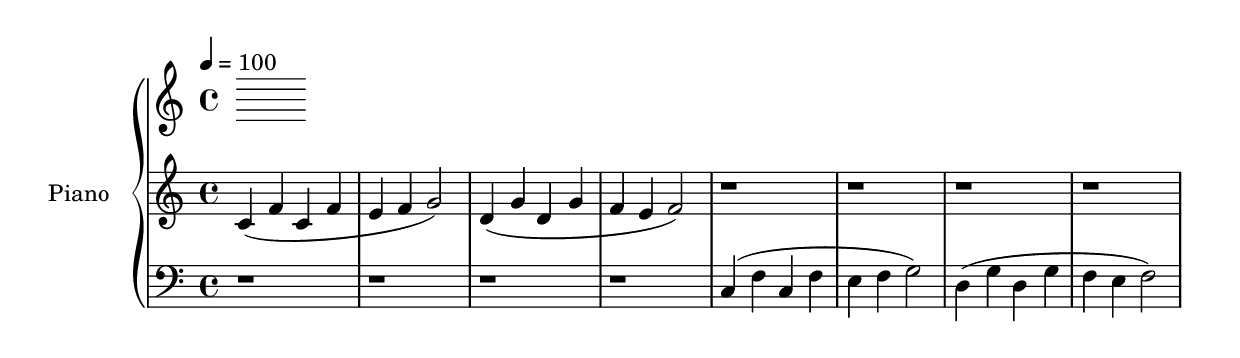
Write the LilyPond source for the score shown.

\version "2.18.2"


upper = \relative c' {
  \clef treble
  \key c \major
  \time 4/4

  c4( f c f | e f g2) | d4( g d g | f e f2)  
  r1      | r     |  r    | r
}

lower = \relative c {
  \clef bass
  \key c \major
  \time 4/4
 
  r1     | r     |  r    | r
  c4( f c f | e f g2) | d4( g d g | f e f2)  
}

\score {
  \new PianoStaff <<
    \set PianoStaff.instrumentName = #"Piano  "
    \tempo 4 = 100
    %\repeat volta 2 {
      \new Staff = "upper" \upper
      \new Staff = "lower" \lower
    %}
  >>
  \layout { }
  \midi { }
}
